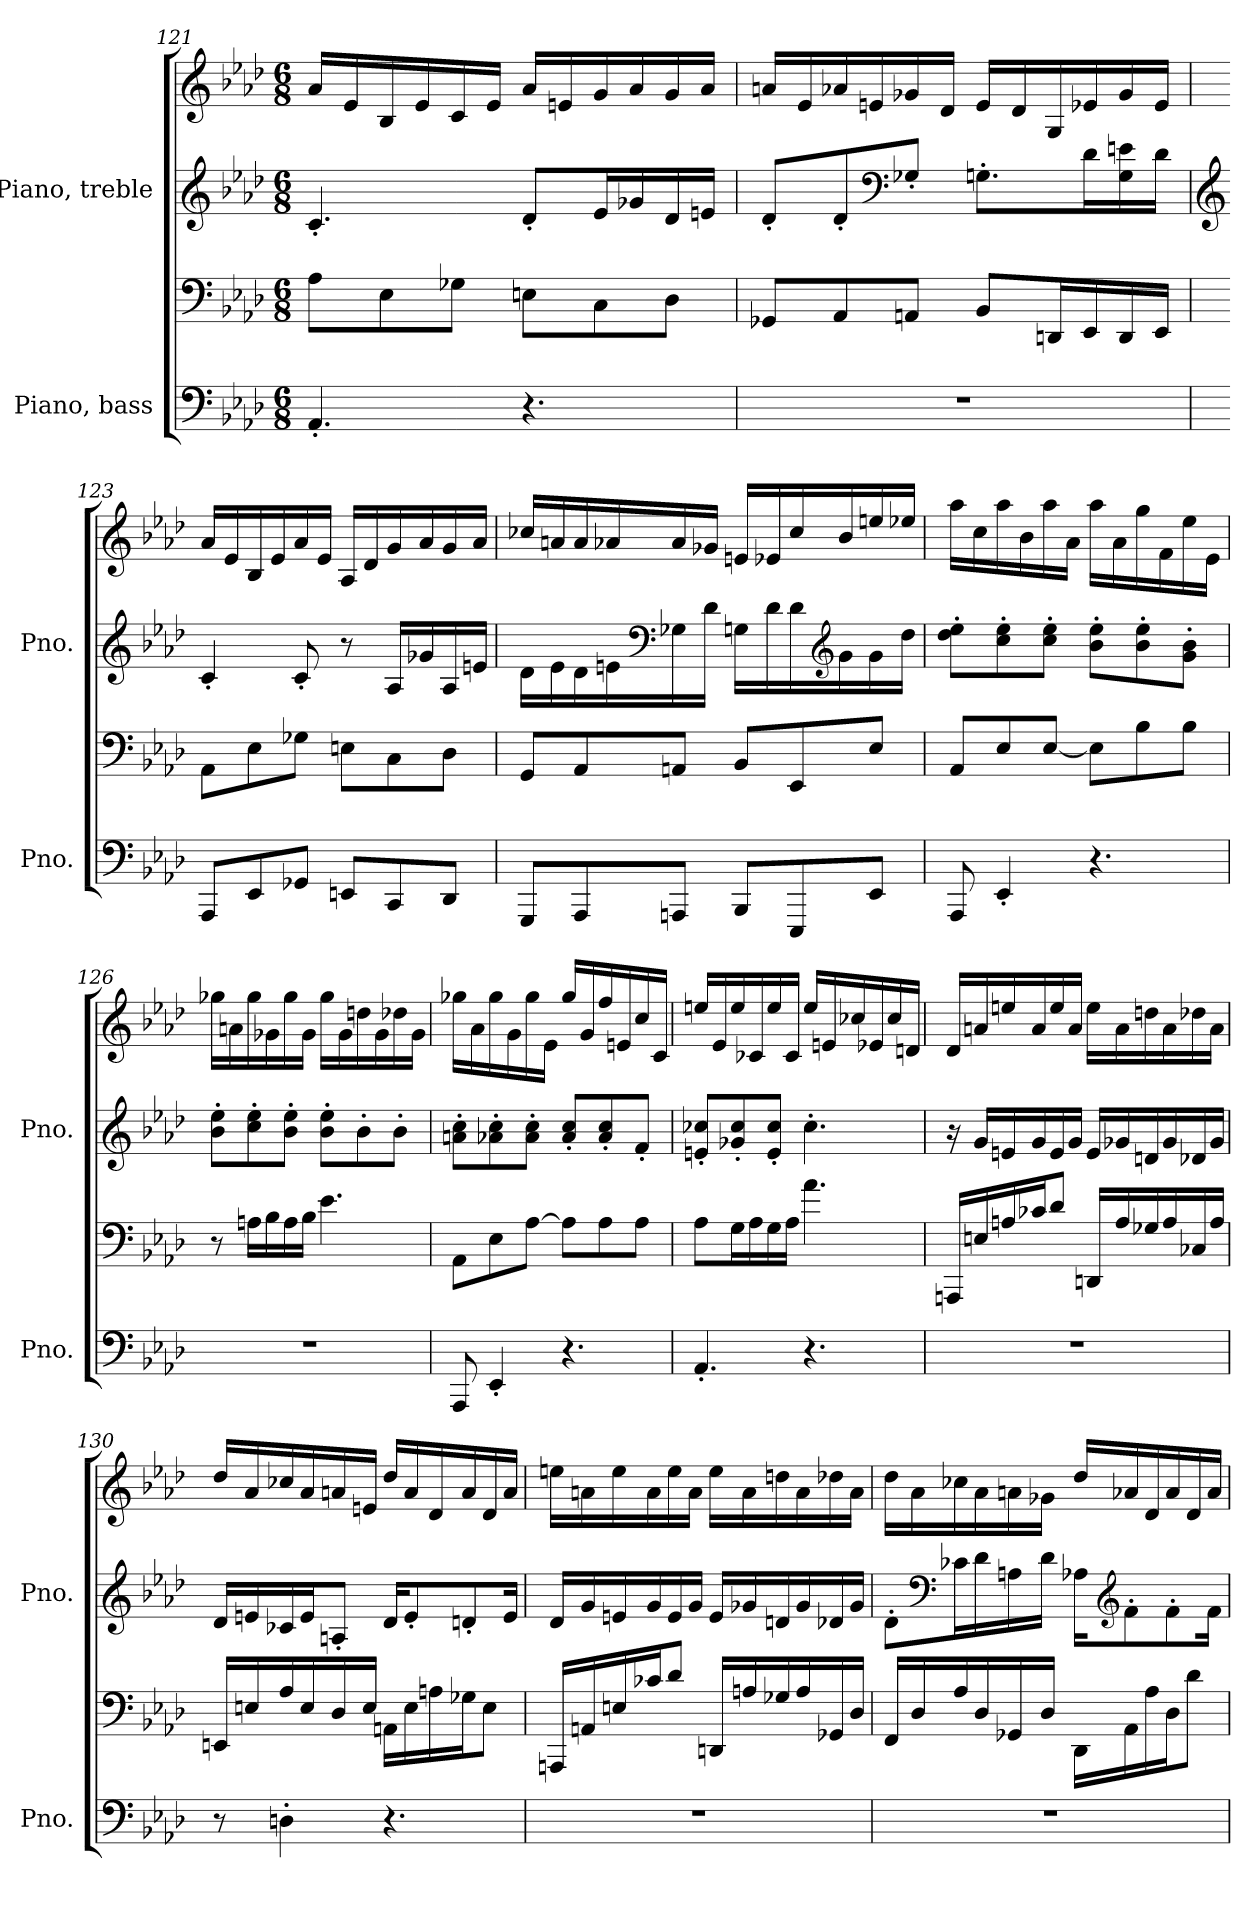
**kern	**kern	**kern	**kern
*part2	*part2	*part1	*part1
*staff4	*staff3	*staff2	*staff1
*I"Piano, bass	*	*I"Piano, treble	*
*I'Pno.	*	*I'Pno.	*
*clefF4	*clefF4	*clefG2	*clefG2
*k[b-e-a-d-]	*k[b-e-a-d-]	*k[b-e-a-d-]	*k[b-e-a-d-]
*M6/8	*M6/8	*M6/8	*M6/8
=121	=121	=121	=121
4.AA-'/	8A-\L	4.c'/	16a-/LL
.	.	.	16e-/
.	8E-\	.	16B-/
.	.	.	16e-/
.	8G-X\J	.	16c/
.	.	.	16e-/JJ
4.r	8En\L	8d-'/L	16a-/LL
.	.	.	16en/
.	8C\	16e-/L	16g/
.	.	16g-X/	16a-/
.	8D-\J	16d-/	16g/
.	.	16en/JJ	16a-/JJ
!!LO:PB:g=z
=122	=122	=122	=122
2.r	8GG-X/L	8d-'/L	16an/LL
.	.	.	16e-/
.	8AA-/	8d-'/	16a-X/
.	.	.	16en/
*	*	*clefF4	*
.	8AAn/J	8G-X'/J	16g-X/
.	.	.	16d-/JJ
.	8BB-/L	8.Gn'\L	16e/LL
.	.	.	16d-/
.	16DDn/L	.	16G/
.	16EE-/	16d-\L	16e-X/
.	16DD/	16G\ 16en\	16g-/
.	16EE-/JJ	16d-\JJ	16e-/JJ
=123	=123	=123	=123
*	*	*clefG2	*
8AAA-/L	8AA-\L	4c'/	16a-/LL
.	.	.	16e-/
8EE-/	8E-\	.	16B-/
.	.	.	16e-/
8GG-X/J	8G-X\J	8c'/	16a-/
.	.	.	16e-/JJ
8EEn/L	8En\L	8r	16A-/LL
.	.	.	16d-/
8CC/	8C\	16A-/LL	16g/
.	.	16g-X/	16a-/
8DD-/J	8D-\J	16A-/	16g/
.	.	16en/JJ	16a-/JJ
!!LO:LB:g=z
=124	=124	=124	=124
8GGG/L	8GG/L	16d-\LL	16cc-X/LL
.	.	16e-\	16an/
8AAA-/	8AA-/	16d-\	16a/
.	.	16en\	16a-X/
*	*	*clefF4	*
8AAAn/J	8AAn/J	16G-X\	16a-/
.	.	16d-\JJ	16g-X/JJ
8BBB-/L	8BB-/L	16Gn\LL	16en/LL
.	.	16d-\	16e-X/
8EEE-/	8EE-/	16d-\	16cc-/
*	*	*clefG2	*
.	.	16g\	16b-/
8EE-/J	8E-/J	16g\	16een/
.	.	16dd-\JJ	16ee-X/JJ
=125	=125	=125	=125
8AAA-/	8AA-/L	8dd-\' 8ee-\'L	16aa-\LL
.	.	.	16cc\
4EE-'/	8E-/	8cc\' 8ee-\'	16aa-\
.	.	.	16b-\
.	[8E-/J	8cc\' 8ee-\'J	16aa-\
.	.	.	16a-\JJ
4.r	8E-\L]	8b-\' 8ee-\'L	16aa-\LL
.	.	.	16a-\
.	8B-\	8b-\' 8ee-\'	16gg\
.	.	.	16f\
.	8B-\J	8g\' 8b-\'J	16ee-\
.	.	.	16e-\JJ
!!LO:LB:g=z
=126	=126	=126	=126
2.r	8r	8b-\' 8ee-\'L	16gg-X\LL
.	.	.	16an\
.	16An\LL	8cc\' 8ee-\'	16gg-\
.	16B-\	.	16g-X\
.	16A\	8b-\' 8ee-\'J	16gg-\
.	16B-\JJ	.	16g-\JJ
.	4.e-\	8b-\' 8ee-\'L	16gg-\LL
.	.	.	16g-\
.	.	8b-'\	16ddn\
.	.	.	16g-\
.	.	8b-'\J	16dd-X\
.	.	.	16g-\JJ
=127	=127	=127	=127
8AAA-/	8AA-\L	8an\' 8cc\'L	16gg-X\LL
.	.	.	16a-\
4EE-'/	8E-\	8a-X\' 8cc\'	16gg-\
.	.	.	16g\
.	[8A-\J	8a-\' 8cc\'J	16gg-\
.	.	.	16e-\JJ
4.r	8A-\L]	8a-/' 8cc/'L	16gg-/LL
.	.	.	16g/
.	8A-\	8a-/' 8cc/'	16ff/
.	.	.	16en/
.	8A-\J	8f'/J	16cc/
.	.	.	16c/JJ
!!LO:PB:g=z
=128	=128	=128	=128
4.AA-'/	8A-\L	8en/' 8cc-X/'L	16een/LL
.	.	.	16e-/
.	16G\L	8g-X/' 8cc-/'	16ee/
.	16A-\	.	16c-X/
.	16G\	8e/' 8cc-/'J	16ee/
.	16A-\JJ	.	16c-/JJ
4.r	4.a-\	4.cc-'\	16ee/LL
.	.	.	16en/
.	.	.	16cc-X/
.	.	.	16e-X/
.	.	.	16cc-/
.	.	.	16dn/JJ
=129	=129	=129	=129
2.r	16AAAn/LL	16r	16d-/LL
.	16En/	16g/LL	16an/
.	16An/	16en/	16een/
.	16c-X/J	16g/	16a/
.	8d-/J	16e/	16ee/
.	.	16g/JJ	16a/JJ
.	16DDn/LL	16e/LL	16ee\LL
.	16A/	16g-X/	16a\
.	16G-X/	16dn/	16ddn\
.	16A/	16g-/	16a\
.	16C-X/	16d-X/	16dd-X\
.	16A/JJ	16g-/JJ	16a\JJ
!!LO:LB:g=z
=130	=130	=130	=130
8r	16EEn/LL	16d-/LL	16dd-/LL
.	16En/	16en/	16a-/
4Dn'\	16A-/	16c-X/	16cc-X/
.	16E/	16e/J	16a-/
.	16D-/	8An'/J	16an/
.	16E/JJ	.	16en/JJ
4.r	16AAn\LL	16d-/KL	16dd-/LL
.	16E\	8e'/	16a/
.	16An\	.	16d-/
.	16G-X\J	8dn'/	16a/
.	8E\J	.	16d-/
.	.	16e/Jk	16a/JJ
=131	=131	=131	=131
2.r	16AAAn/LL	16d-/LL	16een\LL
.	16AAn/	16g/	16an\
.	16En/	16en/	16ee\
.	16c-X/J	16g/	16a\
.	8d-/J	16e/	16ee\
.	.	16g/JJ	16a\JJ
.	16DDn/LL	16e/LL	16ee\LL
.	16An/	16g-X/	16a\
.	16G-X/	16dn/	16ddn\
.	16A/	16g-/	16a\
.	16GG-X/	16d-X/	16dd-X\
.	16D-/JJ	16g-/JJ	16a\JJ
!!LO:LB:g=z
=132	=132	=132	=132
2.r	16FF/LL	8d-'\L	16dd-\LL
.	16D-/	.	16a-\
*	*	*clefF4	*
.	16A-/	16c-X\L	16cc-X\
.	16D-/	16d-\	16a-\
.	16GG-X/	16An\	16an\
.	16D-/JJ	16d-\JJ	16g-X\JJ
.	16DD-\LL	16A-X\KL	16dd-/LL
*	*	*clefG2	*
.	16AA-\	8f'\	16a-X/
.	16A-\	.	16d-/
.	16D-\J	8f'\	16a-/
.	8d-\J	.	16d-/
.	.	16f\Jk	16a-/JJ
=	=	=	=
*-	*-	*-	*-
